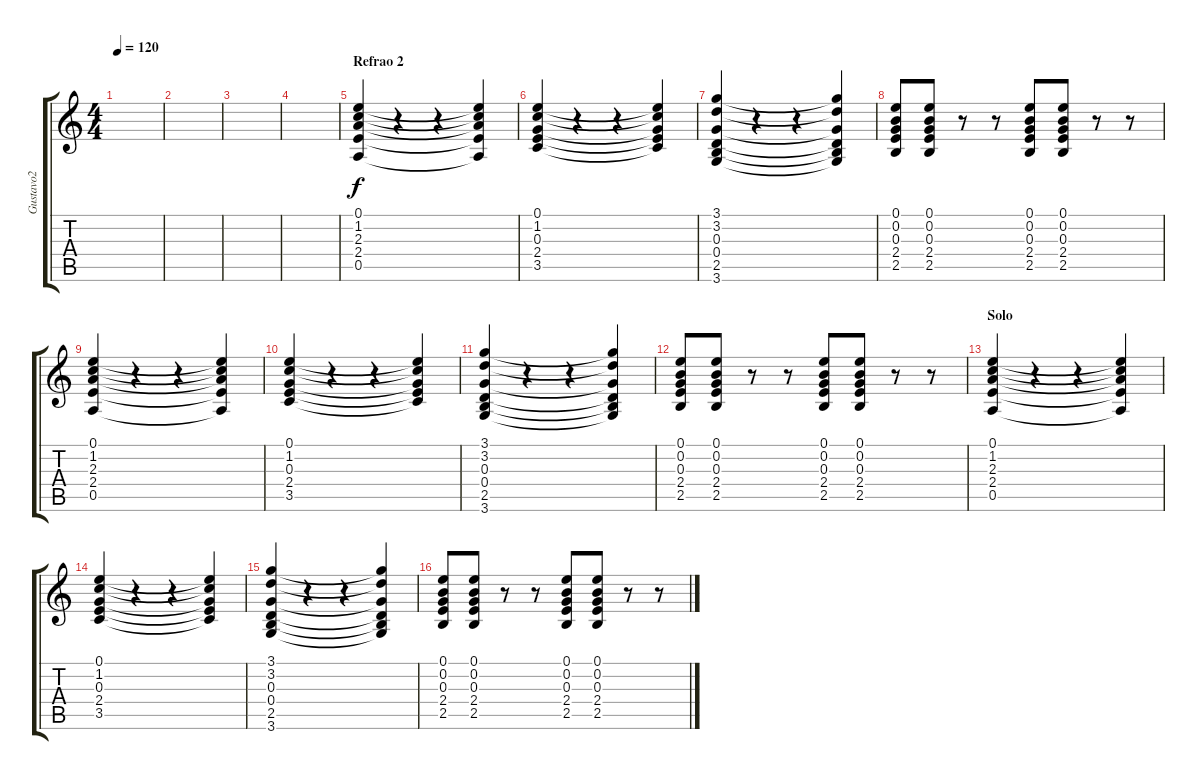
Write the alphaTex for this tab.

\track ("Gustavo2" "Gustavo2") {instrument overdrivenguitar}
\staff {score tabs}
\tuning (E4 B3 G3 D3 A2 E2) {hide}
\ts (4 4)
\tempo 120
\clef g2
\ks c
|
|
|
|
\section ("" "Refrao 2")
(0.1 1.2 2.3 2.4 0.5).4 r.4 r.4 (0.1{t} 1.2{t} 2.3{t} 2.4{t} 0.5{t}).4 |
(0.1 1.2 0.3 2.4 3.5).4 r.4 r.4 (0.1{t} 1.2{t} 0.3{t} 2.4{t} 3.5{t}).4 |
(3.1 3.2 0.3 0.4 2.5 3.6).4 r.4 r.4 (3.1{t} 3.2{t} 0.3{t} 0.4{t} 2.5{t} 3.6{t}).4 |
(0.1 0.2 0.3 2.4 2.5).8 (0.1 0.2 0.3 2.4 2.5).8 r.8 r.8 (0.1 0.2 0.3 2.4 2.5).8 (0.1 0.2 0.3 2.4 2.5).8 r.8 r.8 |
(0.1 1.2 2.3 2.4 0.5).4 r.4 r.4 (0.1{t} 1.2{t} 2.3{t} 2.4{t} 0.5{t}).4 |
(0.1 1.2 0.3 2.4 3.5).4 r.4 r.4 (0.1{t} 1.2{t} 0.3{t} 2.4{t} 3.5{t}).4 |
(3.1 3.2 0.3 0.4 2.5 3.6).4 r.4 r.4 (3.1{t} 3.2{t} 0.3{t} 0.4{t} 2.5{t} 3.6{t}).4 |
(0.1 0.2 0.3 2.4 2.5).8 (0.1 0.2 0.3 2.4 2.5).8 r.8 r.8 (0.1 0.2 0.3 2.4 2.5).8 (0.1 0.2 0.3 2.4 2.5).8 r.8 r.8 |
\section ("" "Solo")
(0.1 1.2 2.3 2.4 0.5).4 r.4 r.4 (0.1{t} 1.2{t} 2.3{t} 2.4{t} 0.5{t}).4 |
(0.1 1.2 0.3 2.4 3.5).4 r.4 r.4 (0.1{t} 1.2{t} 0.3{t} 2.4{t} 3.5{t}).4 |
(3.1 3.2 0.3 0.4 2.5 3.6).4 r.4 r.4 (3.1{t} 3.2{t} 0.3{t} 0.4{t} 2.5{t} 3.6{t}).4 |
(0.1 0.2 0.3 2.4 2.5).8 (0.1 0.2 0.3 2.4 2.5).8 r.8 r.8 (0.1 0.2 0.3 2.4 2.5).8 (0.1 0.2 0.3 2.4 2.5).8 r.8 r.8
